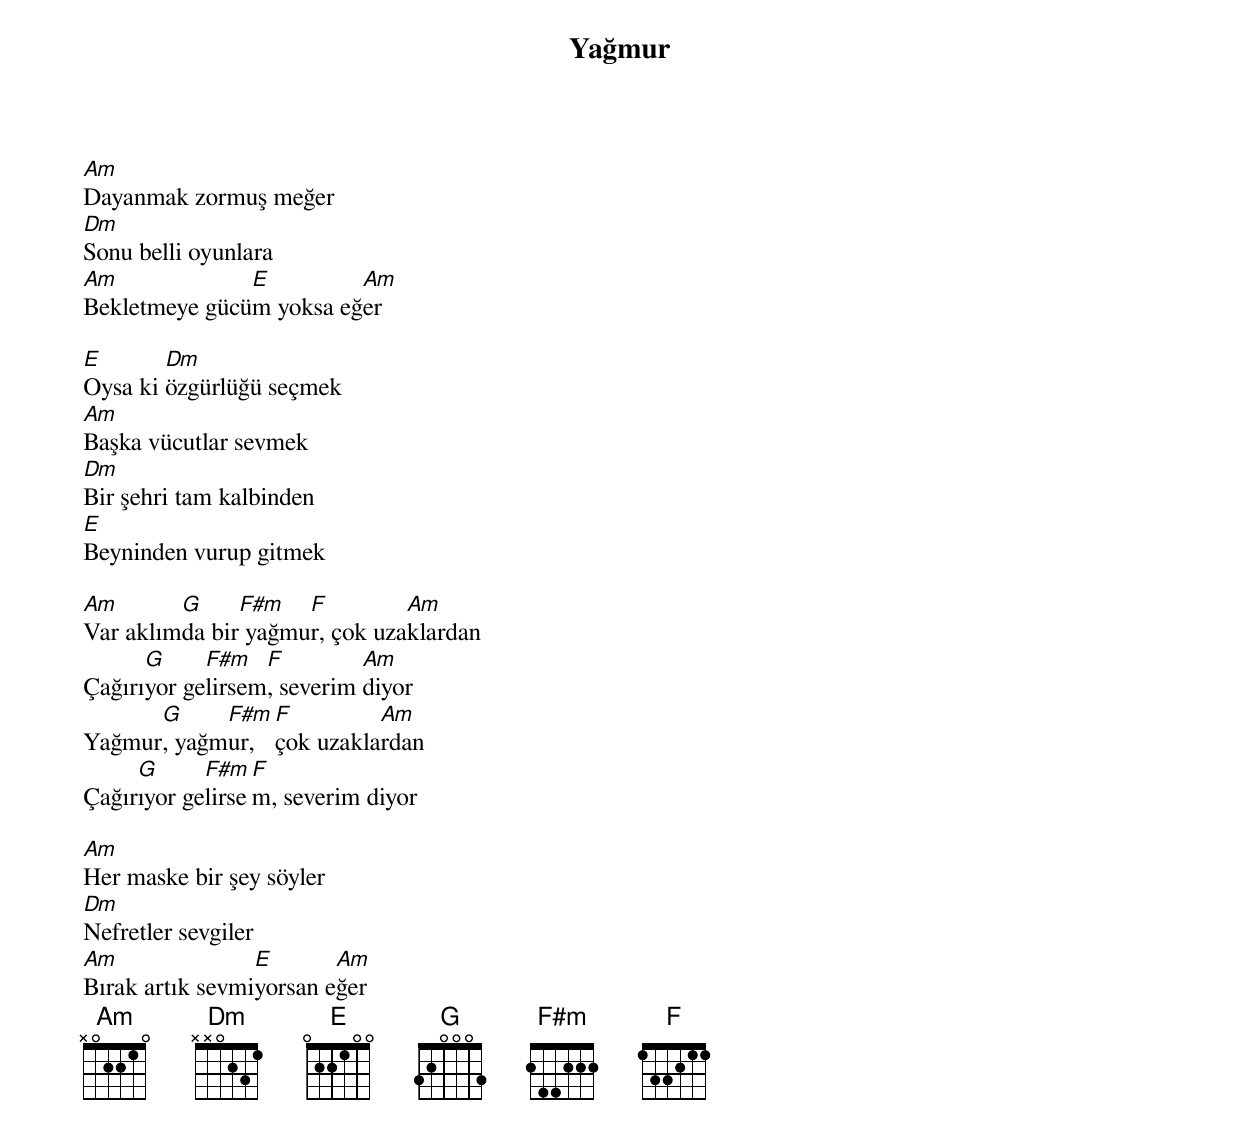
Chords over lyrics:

{title: Yağmur}
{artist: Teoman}

Am
Dayanmak zormuş meğer
Dm
Sonu belli oyunlara
Am             E         Am
Bekletmeye gücüm yoksa eğer

E       Dm
Oysa ki özgürlüğü seçmek
Am
Başka vücutlar sevmek
Dm
Bir şehri tam kalbinden
E
Beyninden vurup gitmek

Am       G     F#m   F         Am
Var aklımda bir yağmur, çok uzaklardan
      G     F#m   F         Am
Çağırıyor gelirsem, severim diyor
      G     F#m F         Am
Yağmur, yağmur, çok uzaklardan
     G      F#m  F
Çağırıyor gelirsem, severim diyor

Am
Her maske bir şey söyler
Dm
Nefretler sevgiler
Am               E       Am
Bırak artık sevmiyorsan eğer
